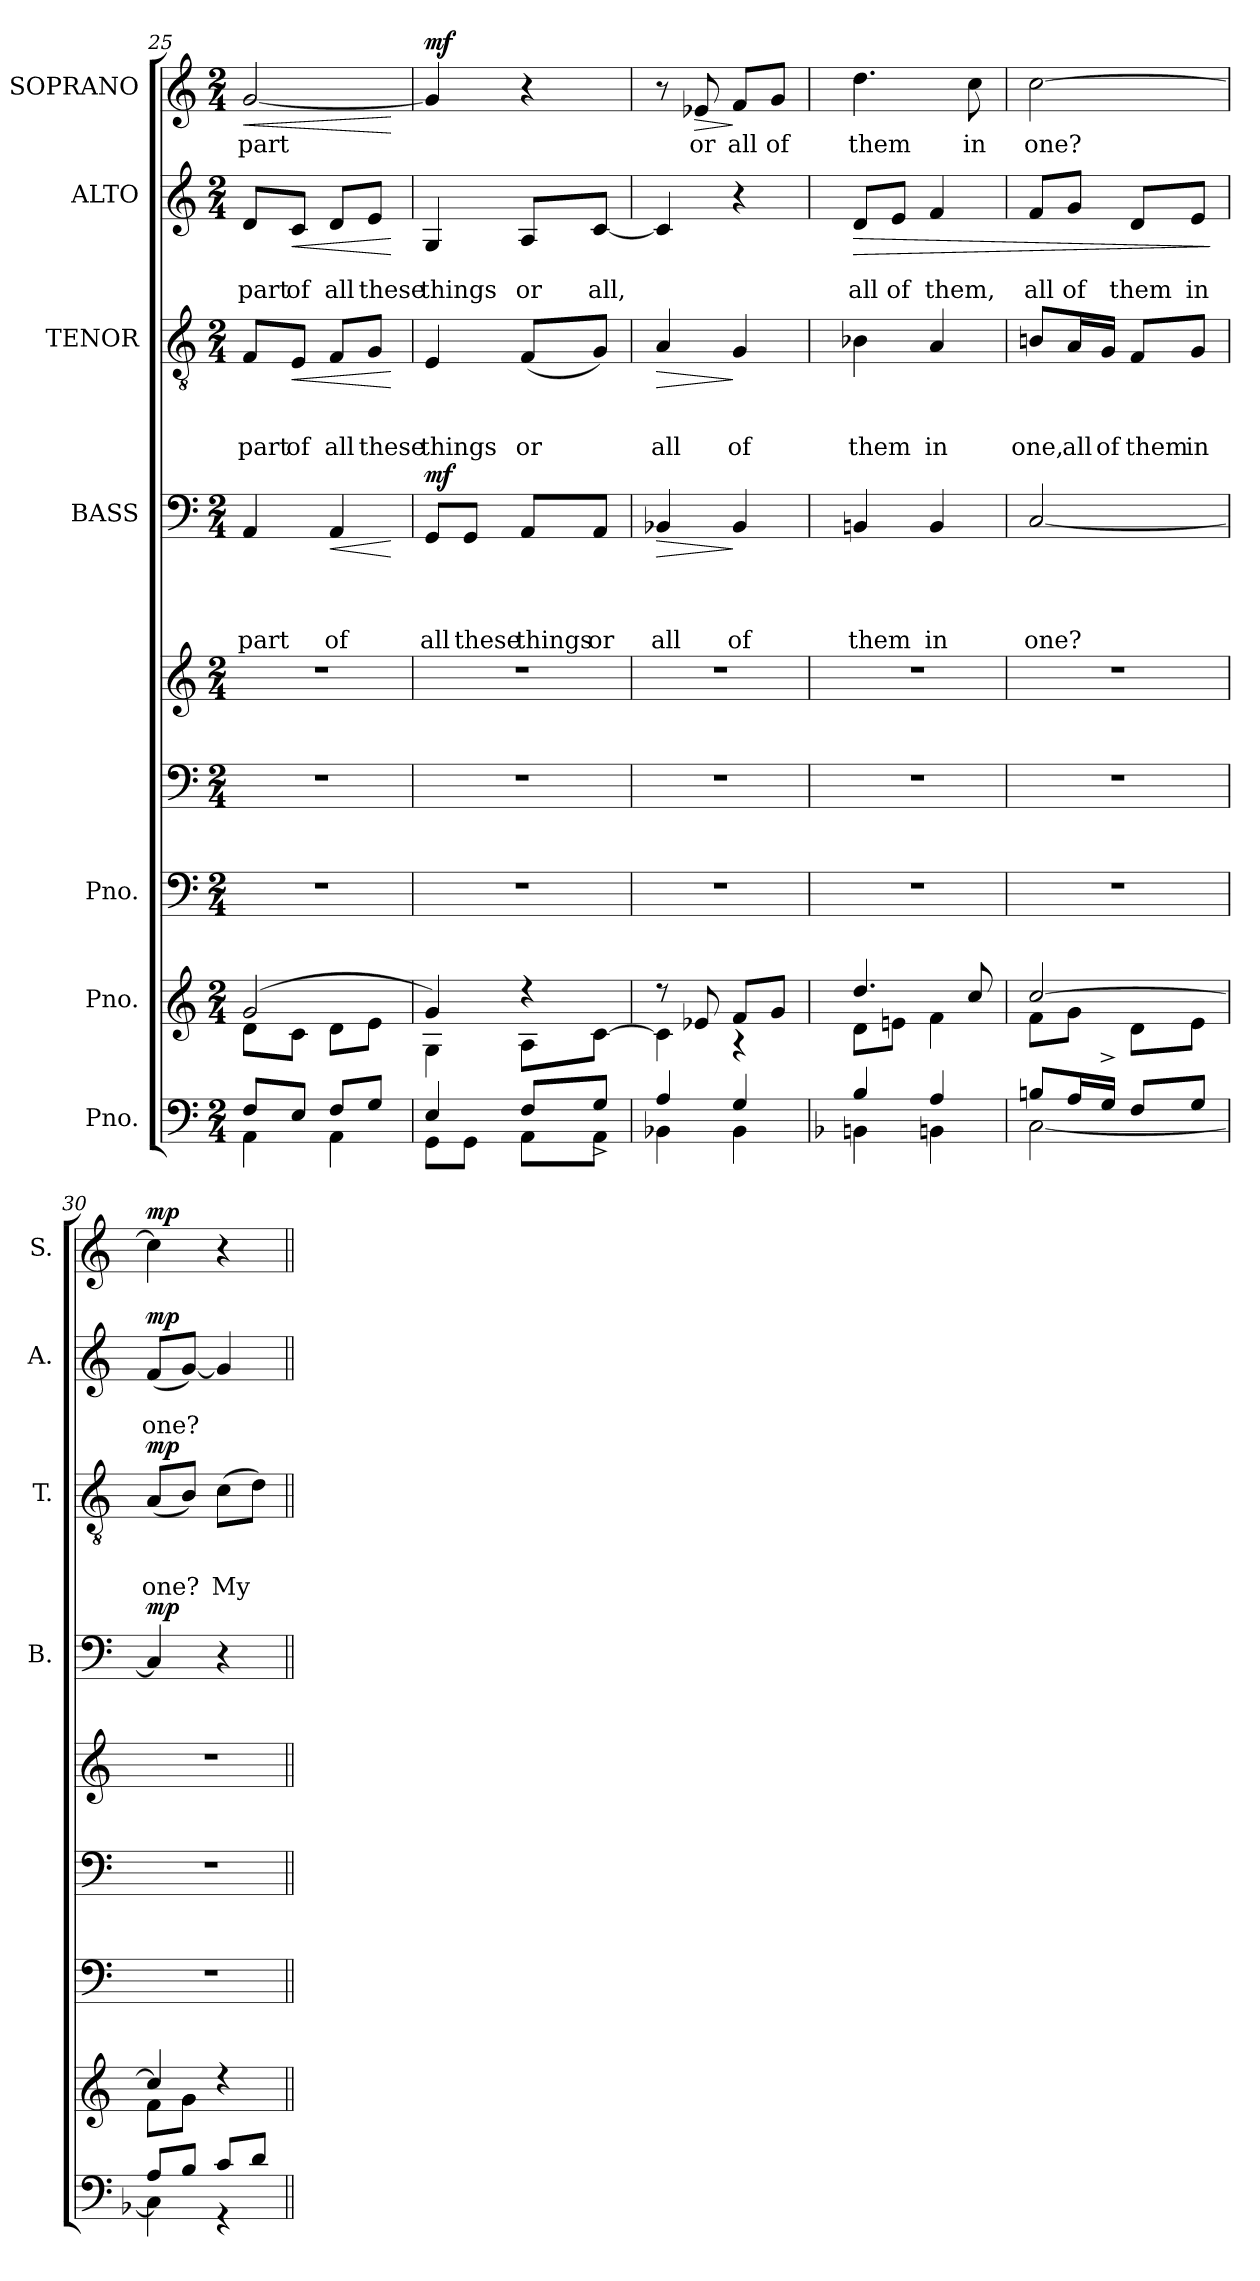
**kern	**kern	**kern	**kern	**kern	**kern	**text	**text	**text	**text	**dynam	**kern	**text	**text	**text	**dynam	**kern	**text	**text	**dynam	**kern	**text	**dynam
*part9	*part8	*part7	*part6	*part5	*part4	*part4	*part4	*part4	*part4	*part4	*part3	*part3	*part3	*part3	*part3	*part2	*part2	*part2	*part2	*part1	*part1	*part1
*staff9	*staff8	*staff7	*staff6	*staff5	*staff4	*staff4	*staff4	*staff4	*staff4	*staff4	*staff3	*staff3	*staff3	*staff3	*staff3	*staff2	*staff2	*staff2	*staff2	*staff1	*staff1	*staff1
*I"Pno.	*I"Pno.	*I"Pno.	*	*	*I"BASS	*	*	*	*	*	*I"TENOR	*	*	*	*	*I"ALTO	*	*	*	*I"SOPRANO	*	*
*	*	*	*	*	*I'B.	*	*	*	*	*	*I'T.	*	*	*	*	*I'A.	*	*	*	*I'S.	*	*
!!LO:PB:g=z
*clefF4	*clefG2	*clefF4	*clefF4	*clefG2	*clefF4	*	*	*	*	*	*clefGv2	*	*	*	*	*clefG2	*	*	*	*clefG2	*	*
*k[]	*k[]	*k[]	*k[]	*k[]	*k[]	*	*	*	*	*	*k[]	*	*	*	*	*k[]	*	*	*	*k[]	*	*
*C:	*C:	*C:	*C:	*C:	*C:	*	*	*	*	*	*C:	*	*	*	*	*C:	*	*	*	*C:	*	*
*M2/4	*M2/4	*M2/4	*M2/4	*M2/4	*M2/4	*	*	*	*	*	*M2/4	*	*	*	*	*M2/4	*	*	*	*M2/4	*	*
=25	=25	=25	=25	=25	=25	=25	=25	=25	=25	=25	=25	=25	=25	=25	=25	=25	=25	=25	=25	=25	=25	=25
*^	*^	*	*	*	*	*	*	*	*	*	*	*	*	*	*	*	*	*	*	*	*	*
!	!	!	!	!	!	!	!	!	!	!	!LO:LY:b	!	!	!	!	!LO:LY:b	!	!	!	!LO:LY:b	!	!	!LO:LY:b	!LO:HP:b
8F/L	4AA\	(2g/	8d\L	2r	2r	2r	4AA/	.	.	.	part	.	8F/L	.	.	part	.	8d/L	.	part	.	[<2g/	part	<
!	!	!	!	!	!	!	!	!	!	!	!	!	!	!	!	!LO:LY:b	!LO:HP:b	!	!	!LO:LY:b	!LO:HP:b	!	!	!
8E/J	.	.	8c\J	.	.	.	.	.	.	.	.	.	8E/J	.	.	of	<	8c/J	.	of	<	.	.	.
!	!	!	!	!	!	!	!	!	!	!	!LO:LY:b	!LO:HP:b	!	!	!	!LO:LY:b	!	!	!	!LO:LY:b	!	!	!	!
8F/L	4AA\	.	8d\L	.	.	.	4AA/	.	.	.	of	<	8F/L	.	.	all	.	8d/L	.	all	.	.	.	.
!	!	!	!	!	!	!	!	!	!	!	!	!	!	!	!	!LO:LY:b	!	!	!	!LO:LY:b	!	!	!	!
8G/J	.	.	8e\J	.	.	.	.	.	.	.	.	.	8G/J	.	.	these	.	8e/J	.	these	.	.	.	.
*v	*v	*	*	*	*	*	*	*	*	*	*	*	*	*	*	*	*	*	*	*	*	*	*	*
*	*v	*v	*	*	*	*	*	*	*	*	*	*	*	*	*	*	*	*	*	*	*	*	*
.	.	.	.	.	.	.	.	.	.	[	.	.	.	.	[	.	.	.	[	.	.	[
=26	=26	=26	=26	=26	=26	=26	=26	=26	=26	=26	=26	=26	=26	=26	=26	=26	=26	=26	=26	=26	=26	=26
*^	*^	*	*	*	*	*	*	*	*	*	*	*	*	*	*	*	*	*	*	*	*	*
!	!	!	!	!	!	!	!	!	!	!	!LO:LY:b	!LO:DY:a	!	!	!	!LO:LY:b	!	!	!	!LO:LY:b	!LO:DY:a	!	!	!
!	!	!	!	!	!	!	!	!	!	!	!	!	!	!	!	!	!	!	!	!	!LO:DY:n=1:b	!	!	!LO:DY:a
8GG\L	4E/	4G\	4g/)	2r	2r	2r	8GG/L	.	.	.	all	mf	4E/	.	.	things	.	4G/	.	things	mf mf	4g/]	.	mf
!	!	!	!	!	!	!	!	!	!	!	!LO:LY:b	!	!	!	!	!	!	!	!	!	!	!	!	!
8GG\J	.	.	.	.	.	.	8GG/J	.	.	.	these	.	.	.	.	.	.	.	.	.	.	.	.	.
!	!	!	!	!	!	!	!	!	!	!	!LO:LY:b	!	!	!	!	!LO:LY:b	!	!	!	!LO:LY:b	!	!	!	!
8AA\L	8F/L	8A\L	4rdd	.	.	.	8AA/L	.	.	.	things	.	(<8F/L	.	.	or	.	8A/L	.	or	.	4r	.	.
!	!	!	!	!	!	!	!	!	!	!	!LO:LY:b	!	!	!	!	!	!	!	!	!LO:LY:b	!	!	!	!
8AA\J	8G^>/J	[<8c\J	.	.	.	.	8AA/J	.	.	.	or	.	8G/J)	.	.	.	.	[<8c/J	.	all,	.	.	.	.
=27	=27	=27	=27	=27	=27	=27	=27	=27	=27	=27	=27	=27	=27	=27	=27	=27	=27	=27	=27	=27	=27	=27	=27	=27
!	!	!	!	!	!	!	!	!	!	!	!LO:LY:b	!LO:HP:b	!	!	!	!LO:LY:b	!LO:HP:b	!	!	!	!	!	!	!
4A/	4BB-X\	4c\]	8rdd	2r	2r	2r	4BB-X/	.	.	.	all	>	4A/	.	.	all	>	4c/]	.	.	.	8r	.	.
!	!	!	!	!	!	!	!	!	!	!	!	!	!	!	!	!	!	!	!	!	!	!	!LO:LY:b	!LO:HP:b
.	.	.	8e-X/	.	.	.	.	.	.	.	.	.	.	.	.	.	.	.	.	.	.	8e-X/	or	>
!	!	!	!	!	!	!	!	!	!	!	!LO:LY:b	!	!	!	!	!LO:LY:b	!	!	!	!	!	!	!LO:LY:b	!
4G/	4BB-\	4rA	8f/L	.	.	.	4BB-/	.	.	.	of	]	4G/	.	.	of	]	4r	.	.	.	8f/L	all	]
!	!	!	!	!	!	!	!	!	!	!	!	!	!	!	!	!	!	!	!	!	!	!	!LO:LY:b	!
.	.	.	8g/J	.	.	.	.	.	.	.	.	.	.	.	.	.	.	.	.	.	.	8g/J	of	.
=28	=28	=28	=28	=28	=28	=28	=28	=28	=28	=28	=28	=28	=28	=28	=28	=28	=28	=28	=28	=28	=28	=28	=28	=28
*k[b-]	*	*	*	*	*	*	*	*	*	*	*	*	*	*	*	*	*	*	*	*	*	*	*	*
*F:	*	*	*	*	*	*	*	*	*	*	*	*	*	*	*	*	*	*	*	*	*	*	*	*
!	!	!	!	!	!	!	!	!	!	!	!LO:LY:b	!	!	!	!	!LO:LY:b	!	!	!	!LO:LY:b	!LO:HP:b	!	!LO:LY:b	!
4B-/	4BBn\	4.dd/	8d\L	2r	2r	2r	4BBn/	.	.	.	them	.	4B-X\	.	.	them	.	8d/L	.	all	>	4.dd\	them	.
!	!	!	!	!	!	!	!	!	!	!	!	!	!	!	!	!	!	!	!	!LO:LY:b	!	!	!	!
.	.	.	8en\J	.	.	.	.	.	.	.	.	.	.	.	.	.	.	8e/J	.	of	.	.	.	.
!	!	!	!	!	!	!	!	!	!	!	!LO:LY:b	!	!	!	!	!LO:LY:b	!	!	!	!LO:LY:b	!	!	!	!
4A/	4BBn\	.	4f\	.	.	.	4BB/	.	.	.	in	.	4A/	.	.	in	.	4f/	.	them,	.	.	.	.
!	!	!	!	!	!	!	!	!	!	!	!	!	!	!	!	!	!	!	!	!	!	!	!LO:LY:b	!
.	.	8cc/	.	.	.	.	.	.	.	.	.	.	.	.	.	.	.	.	.	.	.	8cc\	in	.
=29	=29	=29	=29	=29	=29	=29	=29	=29	=29	=29	=29	=29	=29	=29	=29	=29	=29	=29	=29	=29	=29	=29	=29	=29
!	!	!	!	!	!	!	!	!	!	!	!LO:LY:b	!	!	!	!	!LO:LY:b	!	!	!	!LO:LY:b	!	!	!LO:LY:b	!
8Bn/L	[<2C\	[>2cc/	8f\L	2r	2r	2r	[<2C/	.	.	.	one?	.	8Bn/L	.	.	one,	.	8f/L	.	all	.	[>2cc\	one?	.
!	!	!	!	!	!	!	!	!	!	!	!	!	!	!	!	!LO:LY:b	!	!	!	!LO:LY:b	!	!	!	!
16A/L	.	.	8g\J	.	.	.	.	.	.	.	.	.	16A/L	.	.	all	.	8g/J	.	of	.	.	.	.
!	!	!	!	!	!	!	!	!	!	!	!	!	!	!	!	!LO:LY:b	!	!	!	!	!	!	!	!
16G^>/JJ	.	.	.	.	.	.	.	.	.	.	.	.	16G/JJ	.	.	of	.	.	.	.	.	.	.	.
!	!	!	!	!	!	!	!	!	!	!	!	!	!	!	!	!LO:LY:b	!	!	!	!LO:LY:b	!	!	!	!
8F/L	.	.	8d\L	.	.	.	.	.	.	.	.	.	8F/L	.	.	them	.	8d/L	.	them	.	.	.	.
!	!	!	!	!	!	!	!	!	!	!	!	!	!	!	!	!LO:LY:b	!	!	!	!LO:LY:b	!	!	!	!
8G/J	.	.	8e\J	.	.	.	.	.	.	.	.	.	8G/J	.	.	in	.	8e/J	.	in	.	.	.	.
*v	*v	*	*	*	*	*	*	*	*	*	*	*	*	*	*	*	*	*	*	*	*	*	*	*
*	*v	*v	*	*	*	*	*	*	*	*	*	*	*	*	*	*	*	*	*	*	*	*	*
.	.	.	.	.	.	.	.	.	.	.	.	.	.	.	.	.	.	.	]	.	.	.
=30	=30	=30	=30	=30	=30	=30	=30	=30	=30	=30	=30	=30	=30	=30	=30	=30	=30	=30	=30	=30	=30	=30
*^	*^	*	*	*	*	*	*	*	*	*	*	*	*	*	*	*	*	*	*	*	*	*
*	*	*	*^	*	*	*	*	*	*	*	*	*	*	*	*	*	*	*	*	*	*	*	*	*
!	!	!	!	!	!	!	!	!	!	!	!	!	!LO:DY:a	!	!	!	!LO:LY:b	!LO:DY:a	!	!	!LO:LY:b	!LO:DY:a	!	!	!LO:DY:a
8A/L	4C\]	4cc/]	8f\L	8ryy	2r	2r	2r	4C/]	.	.	.	.	mp	(<8A/L	.	.	one?	mp	(<8f/L	.	one?	mp	4cc\]	.	mp
8B-/J	.	.	(<8g\J	4g\)	.	.	.	.	.	.	.	.	.	8B/J)	.	.	.	.	[<8g/J)	.	.	.	.	.	.
!	!	!	!	!	!	!	!	!	!	!	!	!	!	!	!	!	!LO:LY:b	!	!	!	!	!	!	!	!
8c/L	4rGG	4ryy	4rdd	.	.	.	.	4r	.	.	.	.	.	(>8c\L	.	.	My	.	4g/]	.	.	.	4r	.	.
8d/J	.	.	.	8ryy	.	.	.	.	.	.	.	.	.	8d\J)	.	.	.	.	.	.	.	.	.	.	.
*v	*v	*	*	*	*	*	*	*	*	*	*	*	*	*	*	*	*	*	*	*	*	*	*	*	*
*	*v	*v	*v	*	*	*	*	*	*	*	*	*	*	*	*	*	*	*	*	*	*	*	*	*
=||	=||	=||	=||	=||	=||	=||	=||	=||	=||	=||	=||	=||	=||	=||	=||	=||	=||	=||	=||	=||	=||	=||
*-	*-	*-	*-	*-	*-	*-	*-	*-	*-	*-	*-	*-	*-	*-	*-	*-	*-	*-	*-	*-	*-	*-
